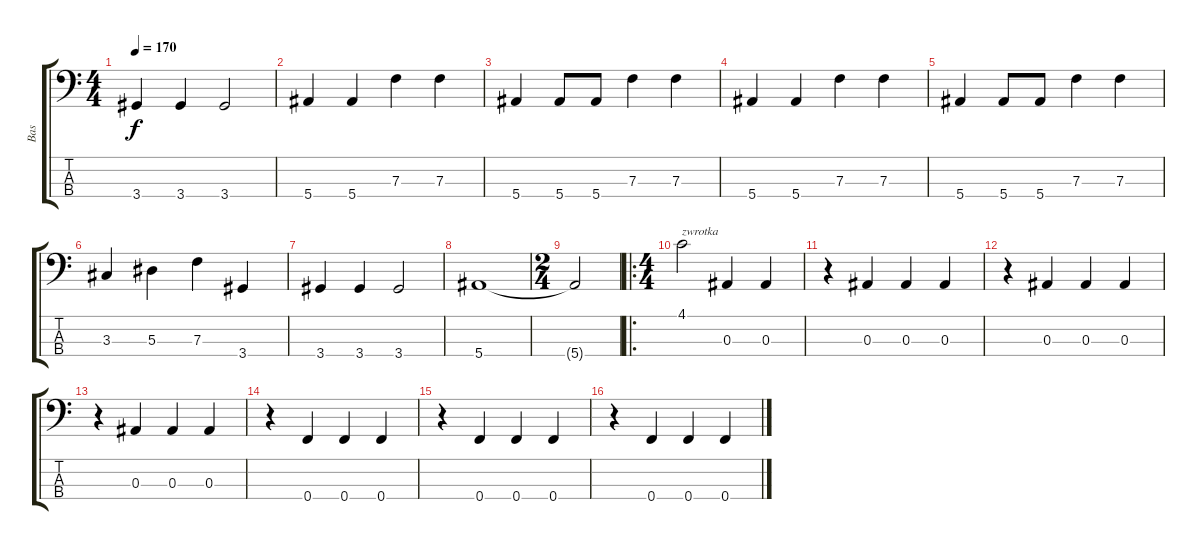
\track ("Bas" "Bas") {instrument electricbassfinger}
\staff {score tabs}
\tuning (Ab2 Eb2 Bb1 F1) {hide}
\ts (4 4)
\tempo 170
\clef f4
\ks c
3.4.4{dy f} 3.4.4 3.4.2 |
5.4.4 5.4.4 7.3.4 7.3.4 |
5.4.4 5.4.8 5.4.8 7.3.4 7.3.4 |
5.4.4 5.4.4 7.3.4 7.3.4 |
5.4.4 5.4.8 5.4.8 7.3.4 7.3.4 |
3.3.4 5.3.4 7.3.4 3.4.4 |
3.4.4 3.4.4 3.4.2 |
5.4.1 |
\ts (2 4)
5.4{t}.2 |
\ro
\ts (4 4)
4.1.2{txt "zwrotka"} 0.3.4 0.3.4 |
r.4 0.3.4 0.3.4 0.3.4 |
r.4 0.3.4 0.3.4 0.3.4 |
r.4 0.3.4 0.3.4 0.3.4 |
r.4 0.4.4 0.4.4 0.4.4 |
r.4 0.4.4 0.4.4 0.4.4 |
r.4 0.4.4 0.4.4 0.4.4
